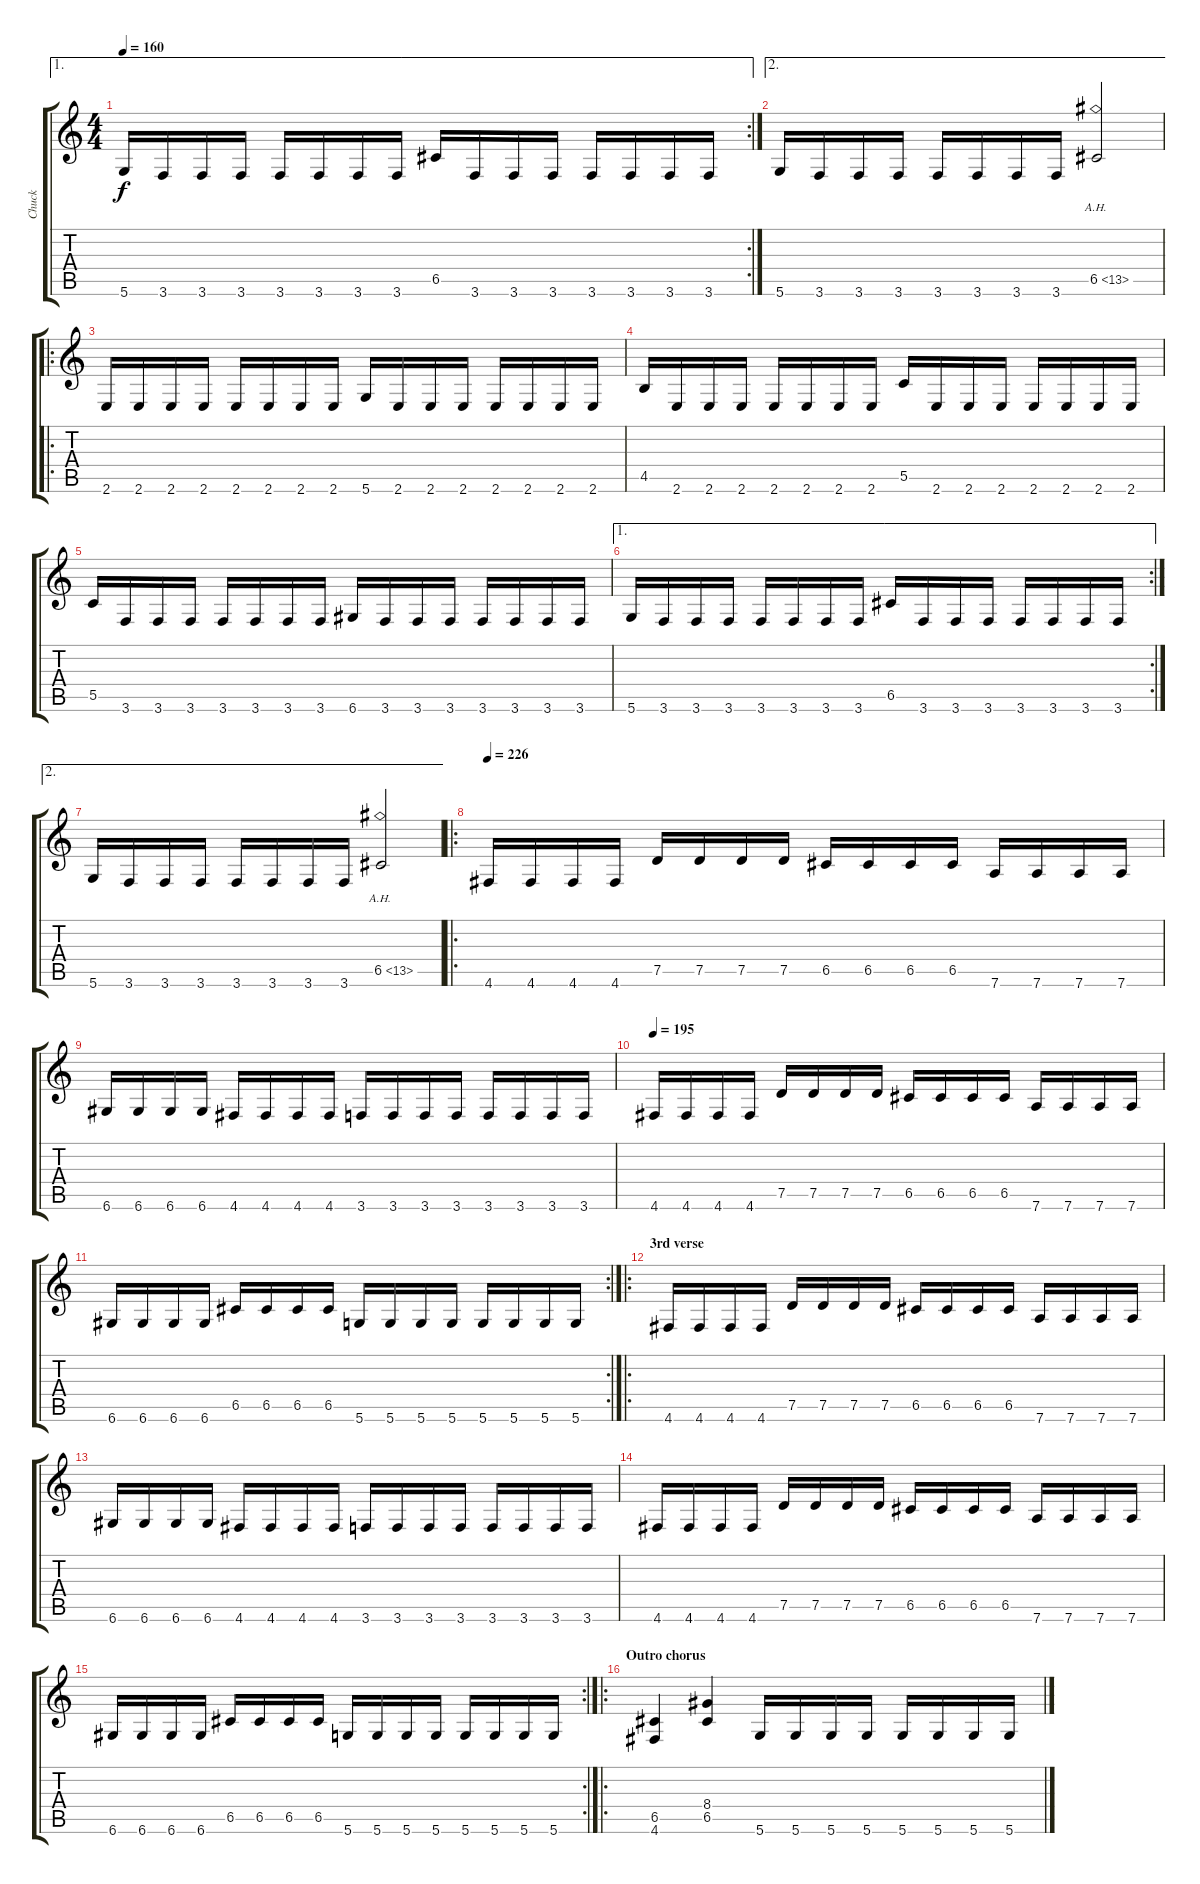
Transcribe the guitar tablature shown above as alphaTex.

\track ("Chuck" "Chuck") {instrument distortionguitar}
\staff {score tabs}
\tuning (D4 A3 F3 C3 G2 D2) {hide}
\ae 1
\rc 2
\ts (4 4)
\tempo 160
\clef g2
\ks c
5.6.16{dy f} 3.6.16 3.6.16 3.6.16 3.6.16 3.6.16 3.6.16 3.6.16 6.5.16 3.6.16 3.6.16 3.6.16 3.6.16 3.6.16 3.6.16 3.6.16 |
\ae 2
5.6.16 3.6.16 3.6.16 3.6.16 3.6.16 3.6.16 3.6.16 3.6.16 6.5{ah 7}.2 |
\ro
2.6.16 2.6.16 2.6.16 2.6.16 2.6.16 2.6.16 2.6.16 2.6.16 5.6.16 2.6.16 2.6.16 2.6.16 2.6.16 2.6.16 2.6.16 2.6.16 |
4.5.16 2.6.16 2.6.16 2.6.16 2.6.16 2.6.16 2.6.16 2.6.16 5.5.16 2.6.16 2.6.16 2.6.16 2.6.16 2.6.16 2.6.16 2.6.16 |
5.5.16 3.6.16 3.6.16 3.6.16 3.6.16 3.6.16 3.6.16 3.6.16 6.6.16 3.6.16 3.6.16 3.6.16 3.6.16 3.6.16 3.6.16 3.6.16 |
\ae 1
\rc 2
5.6.16 3.6.16 3.6.16 3.6.16 3.6.16 3.6.16 3.6.16 3.6.16 6.5.16 3.6.16 3.6.16 3.6.16 3.6.16 3.6.16 3.6.16 3.6.16 |
\ae 2
5.6.16 3.6.16 3.6.16 3.6.16 3.6.16 3.6.16 3.6.16 3.6.16 6.5{ah 7}.2 |
\ro
\tempo 226
4.6.16 4.6.16 4.6.16 4.6.16 7.5.16 7.5.16 7.5.16 7.5.16 6.5.16 6.5.16 6.5.16 6.5.16 7.6.16 7.6.16 7.6.16 7.6.16 |
6.6.16 6.6.16 6.6.16 6.6.16 4.6.16 4.6.16 4.6.16 4.6.16 3.6.16 3.6.16 3.6.16 3.6.16 3.6.16 3.6.16 3.6.16 3.6.16 |
\tempo 195
4.6.16 4.6.16 4.6.16 4.6.16 7.5.16 7.5.16 7.5.16 7.5.16 6.5.16 6.5.16 6.5.16 6.5.16 7.6.16 7.6.16 7.6.16 7.6.16 |
\rc 2
6.6.16 6.6.16 6.6.16 6.6.16 6.5.16 6.5.16 6.5.16 6.5.16 5.6.16 5.6.16 5.6.16 5.6.16 5.6.16 5.6.16 5.6.16 5.6.16 |
\ro
\section ("" "3rd verse")
4.6.16 4.6.16 4.6.16 4.6.16 7.5.16 7.5.16 7.5.16 7.5.16 6.5.16 6.5.16 6.5.16 6.5.16 7.6.16 7.6.16 7.6.16 7.6.16 |
6.6.16 6.6.16 6.6.16 6.6.16 4.6.16 4.6.16 4.6.16 4.6.16 3.6.16 3.6.16 3.6.16 3.6.16 3.6.16 3.6.16 3.6.16 3.6.16 |
4.6.16 4.6.16 4.6.16 4.6.16 7.5.16 7.5.16 7.5.16 7.5.16 6.5.16 6.5.16 6.5.16 6.5.16 7.6.16 7.6.16 7.6.16 7.6.16 |
\rc 2
6.6.16 6.6.16 6.6.16 6.6.16 6.5.16 6.5.16 6.5.16 6.5.16 5.6.16 5.6.16 5.6.16 5.6.16 5.6.16 5.6.16 5.6.16 5.6.16 |
\ro
\section ("" "Outro chorus")
(6.5 4.6).4 (8.4 6.5).4 5.6.16 5.6.16 5.6.16 5.6.16 5.6.16 5.6.16 5.6.16 5.6.16
